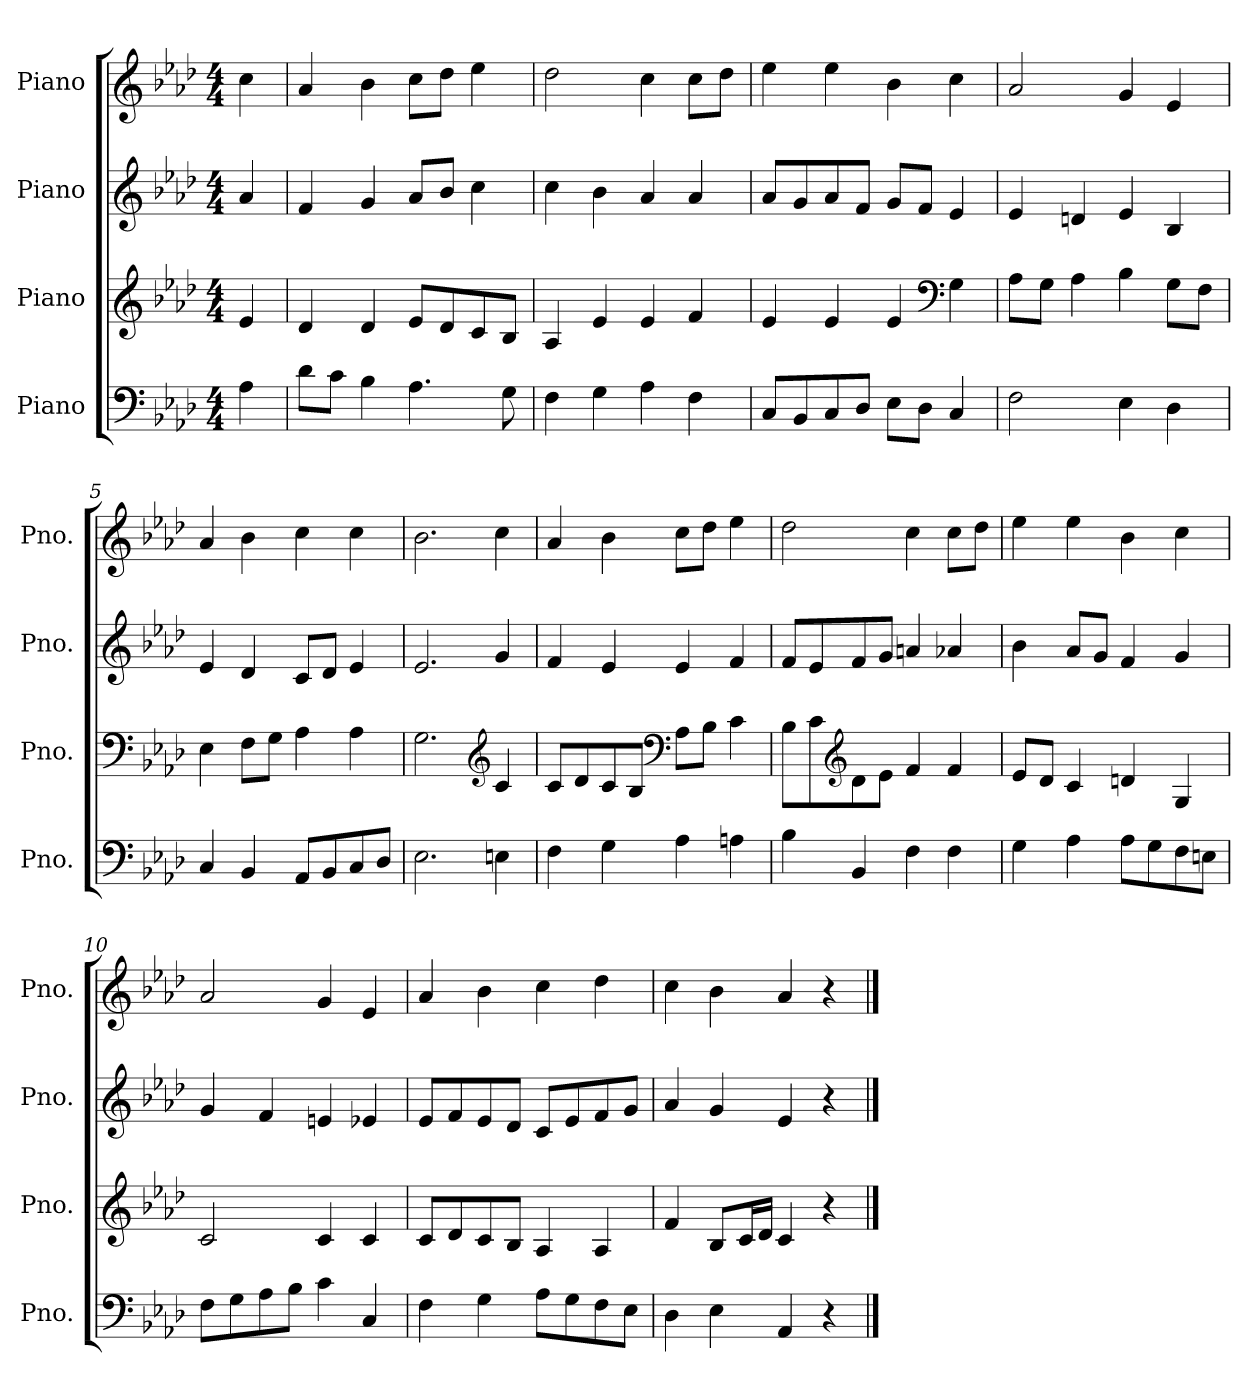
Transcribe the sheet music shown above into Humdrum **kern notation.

**kern	**kern	**kern	**kern
*part4	*part3	*part2	*part1
*staff4	*staff3	*staff2	*staff1
*I"Piano	*I"Piano	*I"Piano	*I"Piano
*I'Pno.	*I'Pno.	*I'Pno.	*I'Pno.
*clefF4	*clefG2	*clefG2	*clefG2
*k[b-e-a-d-]	*k[b-e-a-d-]	*k[b-e-a-d-]	*k[b-e-a-d-]
*M4/4	*M4/4	*M4/4	*M4/4
*MM100	*MM100	*MM100	*MM100
=	=	=	=
4A-\	4e-/	4a-/	4cc\
=1	=1	=1	=1
8d-\L	4d-/	4f/	4a-/
8c\J	.	.	.
4B-\	4d-/	4g/	4b-\
4.A-\	8e-/L	8a-/L	8cc\L
.	8d-/	8b-/J	8dd-\J
.	8c/	4cc\	4ee-\
8G\	8B-/J	.	.
=2	=2	=2	=2
4F\	4A-/	4cc\	2dd-\
4G\	4e-/	4b-\	.
4A-\	4e-/	4a-/	4cc\
4F\	4f/	4a-/	8cc\L
.	.	.	8dd-\J
=3	=3	=3	=3
8C/L	4e-/	8a-/L	4ee-\
8BB-/	.	8g/	.
8C/	4e-/	8a-/	4ee-\
8D-/J	.	8f/J	.
8E-\L	4e-/	8g/L	4b-\
8D-\J	.	8f/J	.
*	*clefF4	*	*
4C/	4G\	4e-/	4cc\
=4	=4	=4	=4
2F\	8A-\L	4e-/	2a-/
.	8G\J	.	.
.	4A-\	4dn/	.
4E-\	4B-\	4e-/	4g/
4D-\	8G\L	4B-/	4e-/
.	8F\J	.	.
=5	=5	=5	=5
4C/	4E-\	4e-/	4a-/
4BB-/	8F\L	4d-/	4b-\
.	8G\J	.	.
8AA-/L	4A-\	8c/L	4cc\
8BB-/	.	8d-/J	.
8C/	4A-\	4e-/	4cc\
8D-/J	.	.	.
!!LO:LB:g=z
=6	=6	=6	=6
2.E-\	2.G\	2.e-/	2.b-\
*	*clefG2	*	*
4En\	4c/	4g/	4cc\
=7	=7	=7	=7
4F\	8c/L	4f/	4a-/
.	8d-/	.	.
4G\	8c/	4e-/	4b-\
.	8B-/J	.	.
*	*clefF4	*	*
4A-\	8A-\L	4e-/	8cc\L
.	8B-\J	.	8dd-\J
4An\	4c\	4f/	4ee-\
=8	=8	=8	=8
4B-\	8B-\L	8f/L	2dd-\
.	8c\	8e-/	.
*	*clefG2	*	*
4BB-/	8d-\	8f/	.
.	8e-\J	8g/J	.
4F\	4f/	4an/	4cc\
4F\	4f/	4a-X/	8cc\L
.	.	.	8dd-\J
=9	=9	=9	=9
4G\	8e-/L	4b-\	4ee-\
.	8d-/J	.	.
4A-\	4c/	8a-/L	4ee-\
.	.	8g/J	.
8A-\L	4dn/	4f/	4b-\
8G\	.	.	.
8F\	4G/	4g/	4cc\
8En\J	.	.	.
=10	=10	=10	=10
8F\L	2c/	4g/	2a-/
8G\	.	.	.
8A-\	.	4f/	.
8B-\J	.	.	.
4c\	4c/	4en/	4g/
4C/	4c/	4e-X/	4e-/
!!LO:LB:g=z
=11	=11	=11	=11
4F\	8c/L	8e-/L	4a-/
.	8d-/	8f/	.
4G\	8c/	8e-/	4b-\
.	8B-/J	8d-/J	.
8A-\L	4A-/	8c/L	4cc\
8G\	.	8e-/	.
8F\	4A-/	8f/	4dd-\
8E-\J	.	8g/J	.
=12	=12	=12	=12
4D-\	4f/	4a-/	4cc\
4E-\	8B-/L	4g/	4b-\
.	16c/L	.	.
.	16d-/JJ	.	.
4AA-/	4c/	4e-/	4a-/
4r	4r	4r	4r
==	==	==	==
*-	*-	*-	*-
